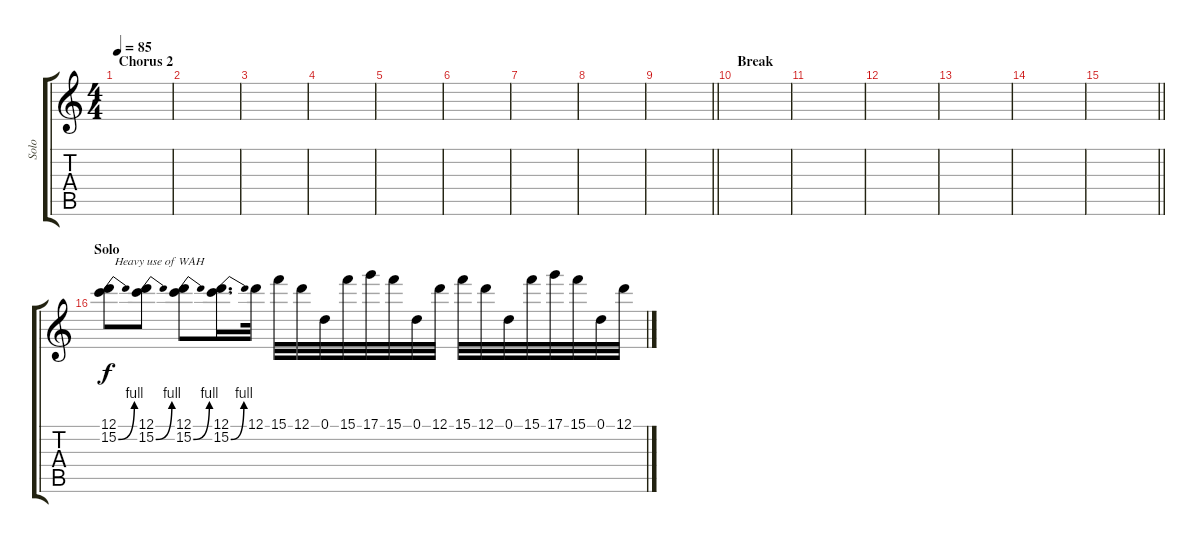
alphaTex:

\track ("Solo" "Solo") {instrument distortionguitar}
\staff {score tabs}
\tuning (D4 A3 F3 C3 G2 C2) {hide}
\ts (4 4)
\section ("" "Chorus 2")
\tempo 85
\clef g2
\ks c
|
|
|
|
|
|
|
|
\barLineRight lightlight
|
\section ("" "Break")
|
|
|
|
|
\barLineRight lightlight
|
\section ("" "Solo")
(12.1 15.2{be (bend 0 0 60 4)}).8{txt "  Heavy use of WAH"} (12.1 15.2{be (bend 0 0 60 4)}).8 (12.1 15.2{be (bend 0 0 60 4)}).8 (12.1 15.2{be (bend 0 0 60 4)}).16{d} 12.1.32 15.1.32 12.1.32 0.1.32 15.1.32 17.1.32 15.1.32 0.1.32 12.1.32 15.1.32 12.1.32 0.1.32 15.1.32 17.1.32 15.1.32 0.1.32 12.1.32
